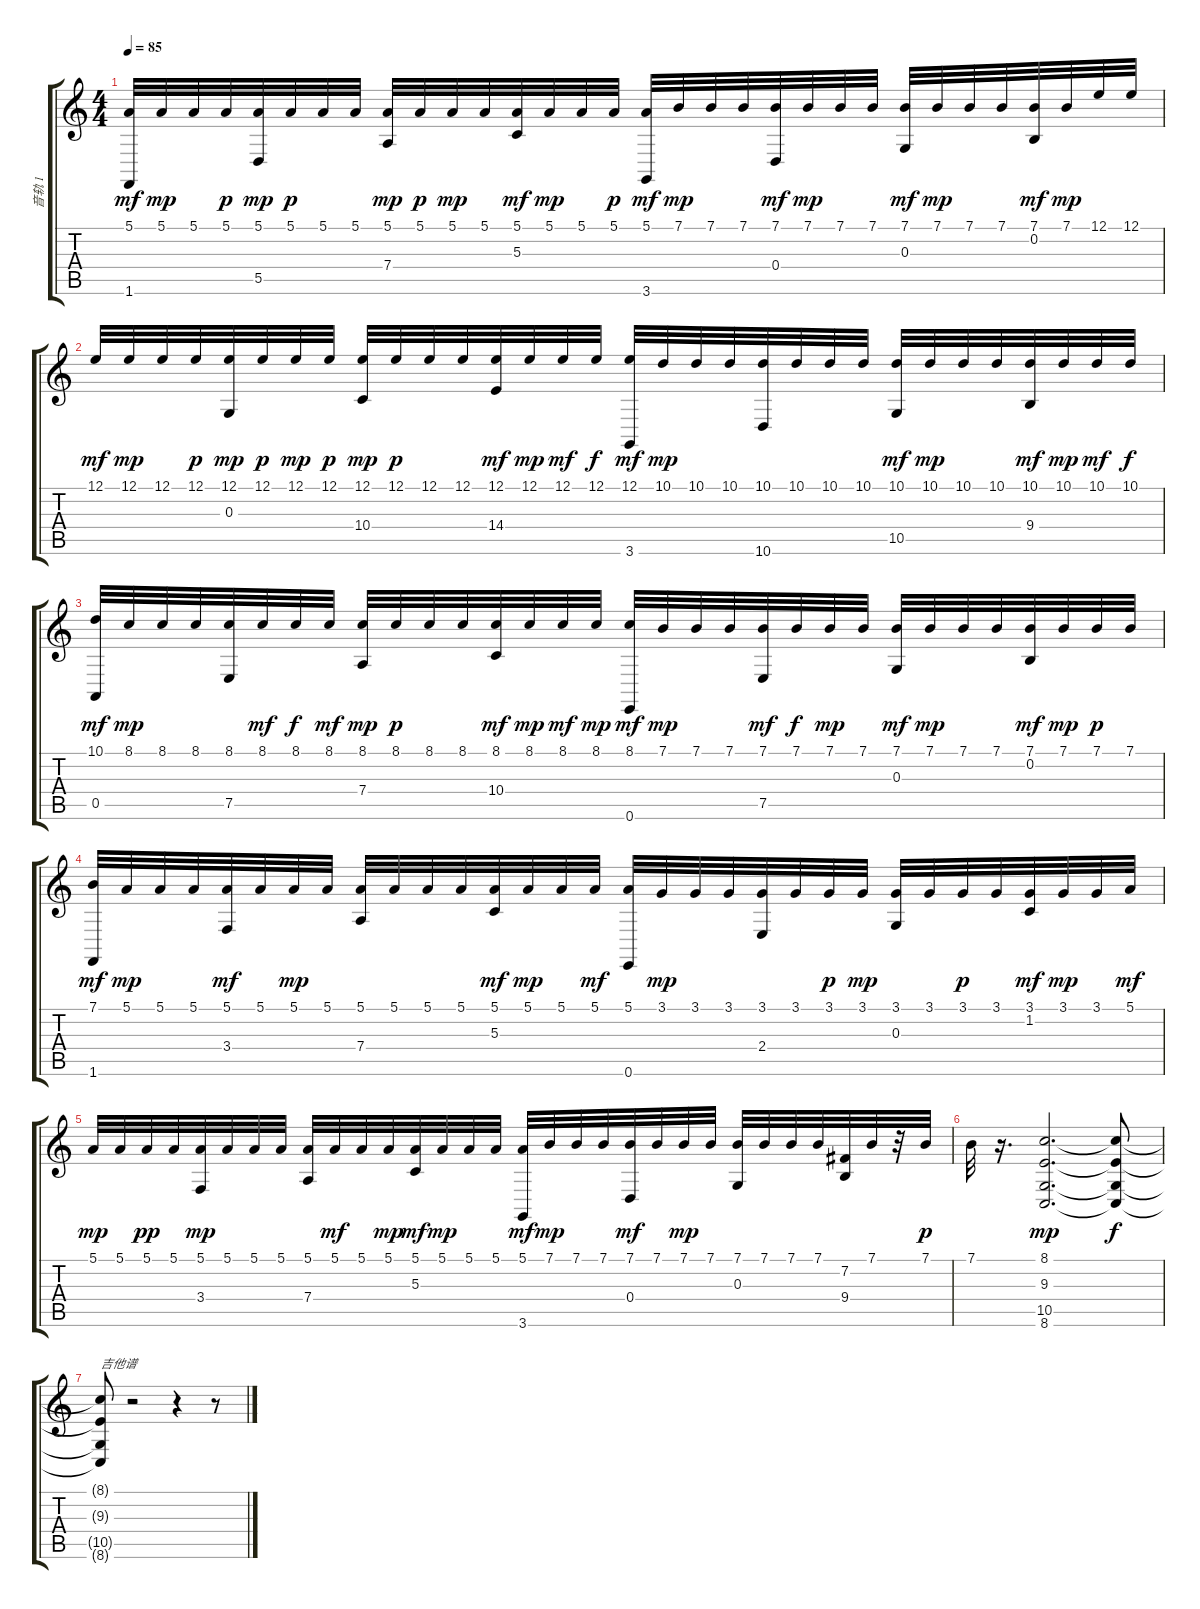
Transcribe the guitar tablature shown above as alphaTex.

\track ("音轨 1" "音轨 1") {instrument acousticgrandpiano}
\staff {score tabs}
\tuning (E4 B3 G3 D3 A2 E2) {hide}
\ts (4 4)
\tempo 85
\clef g2
\ks c
(5.1 1.6).32{dy mf} 5.1.32{dy mp} 5.1.32 5.1.32{dy p} (5.1 5.5).32{dy mp} 5.1.32{dy p} 5.1.32 5.1.32 (5.1 7.4).32{dy mp} 5.1.32{dy p} 5.1.32{dy mp} 5.1.32 (5.1 5.3).32{dy mf} 5.1.32{dy mp} 5.1.32 5.1.32{dy p} (5.1 3.6).32{dy mf} 7.1.32{dy mp} 7.1.32 7.1.32 (7.1 0.4).32{dy mf} 7.1.32{dy mp} 7.1.32 7.1.32 (7.1 0.3).32{dy mf} 7.1.32{dy mp} 7.1.32 7.1.32 (7.1 0.2).32{dy mf} 7.1.32{dy mp} 12.1.32 12.1.32 |
12.1.32{dy mf} 12.1.32{dy mp} 12.1.32 12.1.32{dy p} (12.1 0.3).32{dy mp} 12.1.32{dy p} 12.1.32{dy mp} 12.1.32{dy p} (12.1 10.4).32{dy mp} 12.1.32{dy p} 12.1.32 12.1.32 (12.1 14.4).32{dy mf} 12.1.32{dy mp} 12.1.32{dy mf} 12.1.32{dy f} (12.1 3.6).32{dy mf} 10.1.32{dy mp} 10.1.32 10.1.32 (10.1 10.6).32 10.1.32 10.1.32 10.1.32 (10.1 10.5).32{dy mf} 10.1.32{dy mp} 10.1.32 10.1.32 (10.1 9.4).32{dy mf} 10.1.32{dy mp} 10.1.32{dy mf} 10.1.32{dy f} |
(10.1 0.5).32{dy mf} 8.1.32{dy mp} 8.1.32 8.1.32 (8.1 7.5).32 8.1.32{dy mf} 8.1.32{dy f} 8.1.32{dy mf} (8.1 7.4).32{dy mp} 8.1.32{dy p} 8.1.32 8.1.32 (8.1 10.4).32{dy mf} 8.1.32{dy mp} 8.1.32{dy mf} 8.1.32{dy mp} (8.1 0.6).32{dy mf} 7.1.32{dy mp} 7.1.32 7.1.32 (7.1 7.5).32{dy mf} 7.1.32{dy f} 7.1.32{dy mp} 7.1.32 (7.1 0.3).32{dy mf} 7.1.32{dy mp} 7.1.32 7.1.32 (7.1 0.2).32{dy mf} 7.1.32{dy mp} 7.1.32{dy p} 7.1.32 |
(7.1 1.6).32{dy mf} 5.1.32{dy mp} 5.1.32 5.1.32 (5.1 3.4).32{dy mf} 5.1.32 5.1.32{dy mp} 5.1.32 (5.1 7.4).32 5.1.32 5.1.32 5.1.32 (5.1 5.3).32{dy mf} 5.1.32{dy mp} 5.1.32 5.1.32{dy mf} (5.1 0.6).32 3.1.32{dy mp} 3.1.32 3.1.32 (3.1 2.4).32 3.1.32 3.1.32{dy p} 3.1.32{dy mp} (3.1 0.3).32 3.1.32 3.1.32{dy p} 3.1.32 (3.1 1.2).32{dy mf} 3.1.32{dy mp} 3.1.32 5.1.32{dy mf} |
5.1.32{dy mp} 5.1.32 5.1.32{dy pp} 5.1.32 (5.1 3.4).32{dy mp} 5.1.32 5.1.32 5.1.32 (5.1 7.4).32 5.1.32{dy mf} 5.1.32 5.1.32{dy mp} (5.1 5.3).32{dy mf} 5.1.32{dy mp} 5.1.32 5.1.32 (5.1 3.6).32{dy mf} 7.1.32{dy mp} 7.1.32 7.1.32 (7.1 0.4).32{dy mf} 7.1.32 7.1.32{dy mp} 7.1.32 (7.1 0.3).32 7.1.32 7.1.32 7.1.32 (7.2 9.4).32 7.1.32 r.32 7.1.32{dy p} |
7.1.32 r.16{d} (8.1 9.3 10.5 8.6).2{d dy mp} (8.1{t} 9.3{t} 10.5{t} 8.6{t}).8{dy f} |
(8.1{t} 9.3{t} 10.5{t} 8.6{t}).8{txt "吉他谱"} r.2 r.4 r.8
